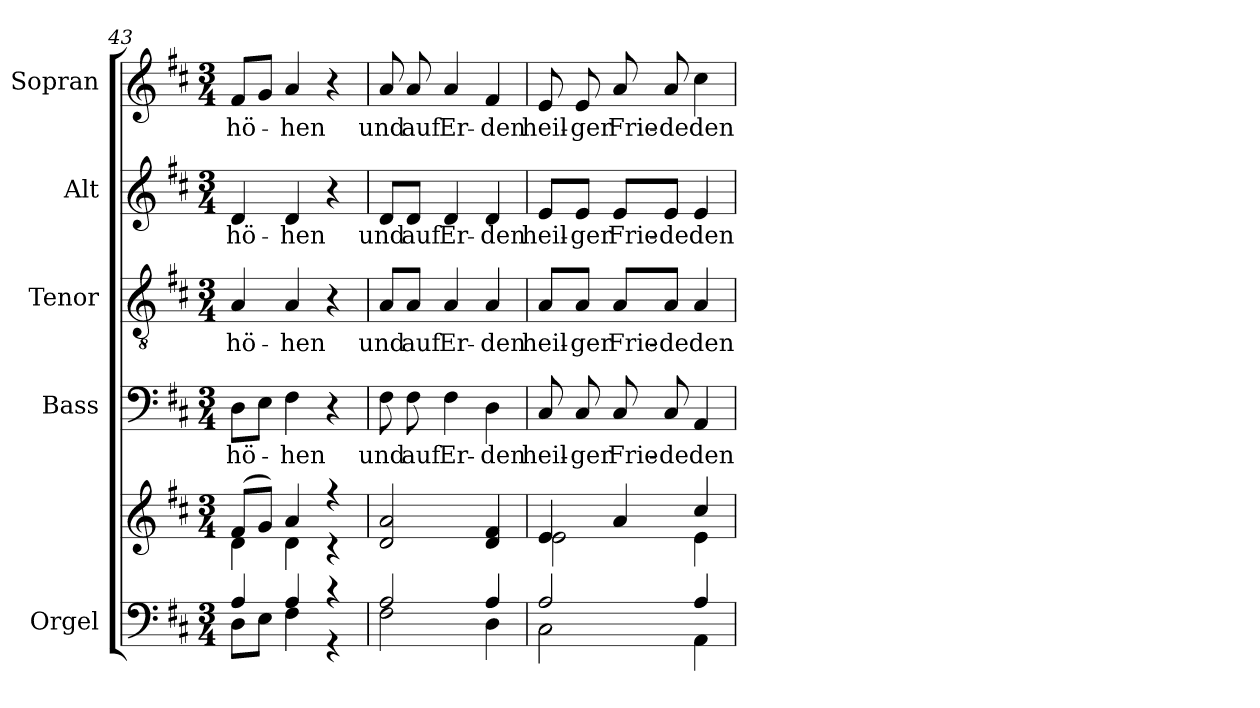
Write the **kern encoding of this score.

**kern	**kern	**kern	**text	**kern	**text	**kern	**text	**kern	**text
*part5	*part5	*part4	*part4	*part3	*part3	*part2	*part2	*part1	*part1
*staff6	*staff5	*staff4	*staff4	*staff3	*staff3	*staff2	*staff2	*staff1	*staff1
*I"Orgel	*	*I"Bass	*	*I"Tenor	*	*I"Alt	*	*I"Sopran	*
*I'Org.	*	*I'B.	*	*I'T.	*	*I'A.	*	*I'S.	*
*clefF4	*clefG2	*clefF4	*	*clefGv2	*	*clefG2	*	*clefG2	*
*k[f#c#]	*k[f#c#]	*k[f#c#]	*	*k[f#c#]	*	*k[f#c#]	*	*k[f#c#]	*
*D:	*D:	*D:	*	*D:	*	*D:	*	*D:	*
*M3/4	*M3/4	*M3/4	*	*M3/4	*	*M3/4	*	*M3/4	*
=43	=43	=43	=43	=43	=43	=43	=43	=43	=43
*^	*^	*	*	*	*	*	*	*	*
4A/	8D\L	(<8f#/L	4d\	8D\L	-hö-	4A/	-hö-	4d/	-hö-	8f#/L	-hö-
.	8E\J	8g/J)	.	8E\J	.	.	.	.	.	8g/J	.
4A/	4F#\	4a/	4d\	4F#\	-hen	4A/	-hen	4d/	-hen	4a/	-hen
4r	4r	4r	4r	4r	.	4r	.	4r	.	4r	.
*	*	*v	*v	*	*	*	*	*	*	*	*
=44	=44	=44	=44	=44	=44	=44	=44	=44	=44	=44
2A/	2F#\	2d/ 2a/	8F#\	und	8A/L	und	8d/L	und	8a/	und
.	.	.	8F#\	auf	8A/J	auf	8d/J	auf	8a/	auf
.	.	.	4F#\	Er-	4A/	Er-	4d/	Er-	4a/	Er-
4A/	4D\	4d/ 4f#/	4D\	-den	4A/	-den	4d/	-den	4f#/	-den
=45	=45	=45	=45	=45	=45	=45	=45	=45	=45	=45
*	*	*^	*	*	*	*	*	*	*	*
2A/	2C#\	4e/	2e\	8C#/	heil-	8A/L	heil-	8e/L	heil-	8e/	heil-
.	.	.	.	8C#/	-ger	8A/J	-ger	8e/J	-ger	8e/	-ger
.	.	4a/	.	8C#/	Frie-	8A/L	Frie-	8e/L	Frie-	8a/	Frie-
.	.	.	.	8C#/	-de	8A/J	-de	8e/J	-de	8a/	-de
4A/	4AA\	4cc#/	4e\	4AA/	den	4A/	den	4e/	den	4cc#\	den
*v	*v	*	*	*	*	*	*	*	*	*	*
*	*v	*v	*	*	*	*	*	*	*	*
=	=	=	=	=	=	=	=	=	=
*-	*-	*-	*-	*-	*-	*-	*-	*-	*-
